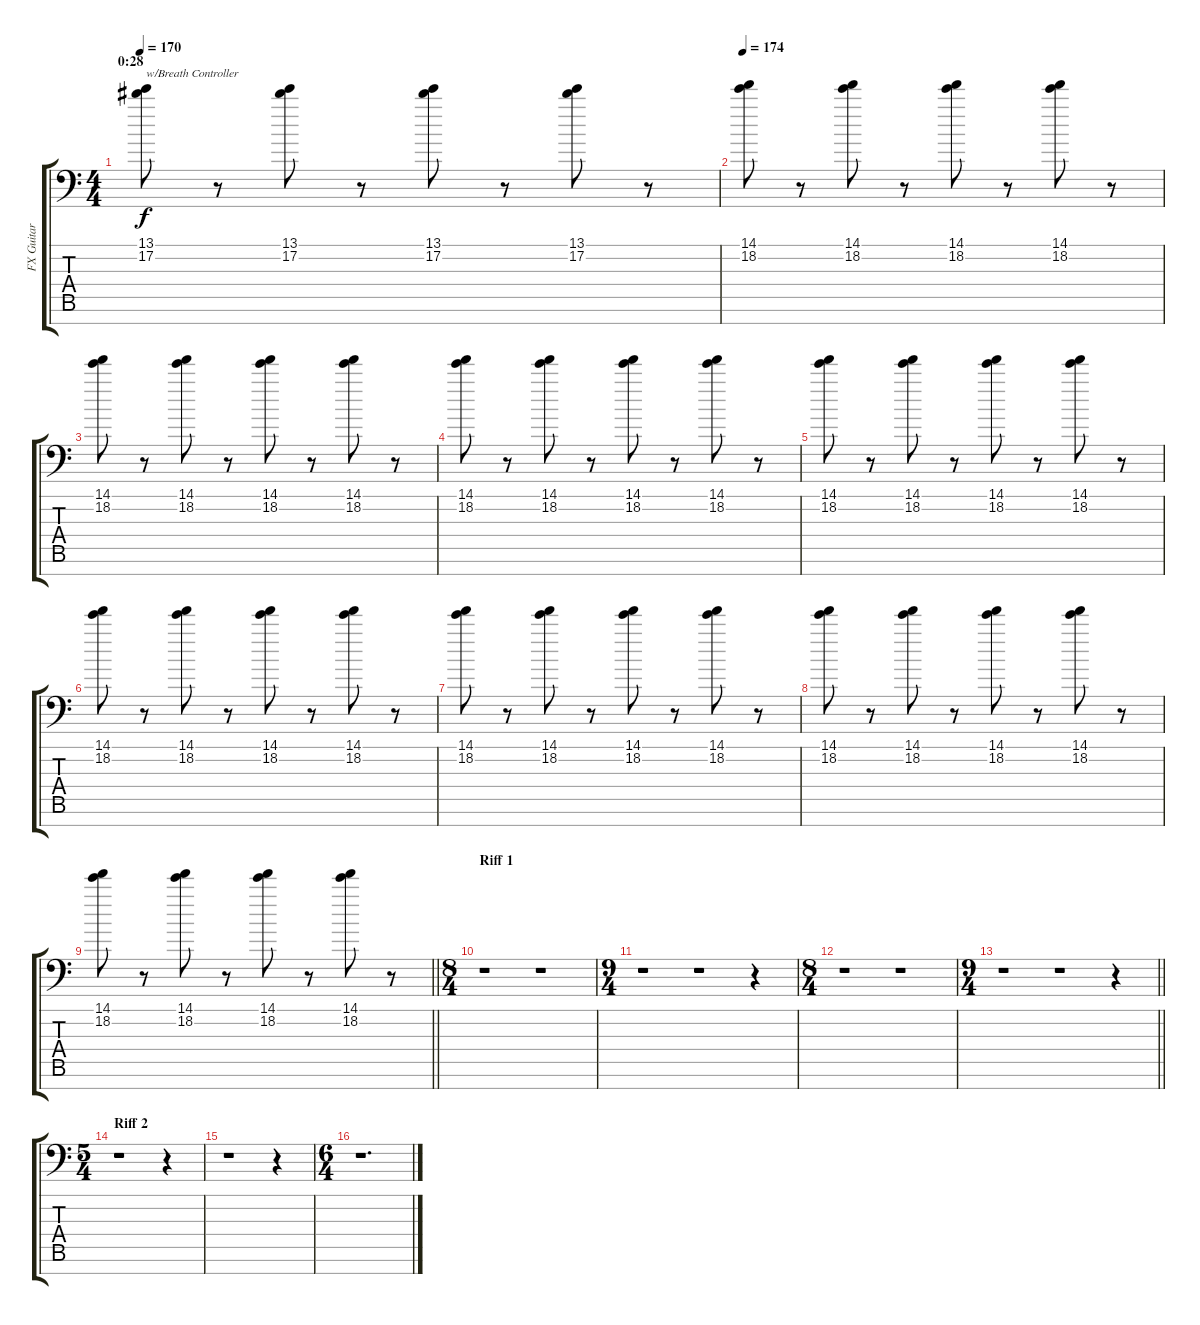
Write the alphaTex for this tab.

\track ("FX Guitar" "FX Guitar") {instrument distortionguitar}
\staff {score tabs}
\tuning (Eb4 Bb3 Gb3 Db3 Ab2 Eb2 Bb1) {hide}
\ts (4 4)
\section ("" "0:28")
\tempo 170
\clef f4
\ks c
(13.1 17.2).8{txt "w/Breath Controller" dy f instrument distortionguitar} r.8 (13.1 17.2).8 r.8 (13.1 17.2).8 r.8 (13.1 17.2).8 r.8 |
\tempo 174
(14.1 18.2).8 r.8 (14.1 18.2).8 r.8 (14.1 18.2).8 r.8 (14.1 18.2).8 r.8 |
(14.1 18.2).8 r.8 (14.1 18.2).8 r.8 (14.1 18.2).8 r.8 (14.1 18.2).8 r.8 |
(14.1 18.2).8 r.8 (14.1 18.2).8 r.8 (14.1 18.2).8 r.8 (14.1 18.2).8 r.8 |
(14.1 18.2).8 r.8 (14.1 18.2).8 r.8 (14.1 18.2).8 r.8 (14.1 18.2).8 r.8 |
(14.1 18.2).8 r.8 (14.1 18.2).8 r.8 (14.1 18.2).8 r.8 (14.1 18.2).8 r.8 |
(14.1 18.2).8 r.8 (14.1 18.2).8 r.8 (14.1 18.2).8 r.8 (14.1 18.2).8 r.8 |
(14.1 18.2).8 r.8 (14.1 18.2).8 r.8 (14.1 18.2).8 r.8 (14.1 18.2).8 r.8 |
\barLineRight lightlight
(14.1 18.2).8 r.8 (14.1 18.2).8 r.8 (14.1 18.2).8 r.8 (14.1 18.2).8 r.8 |
\ts (8 4)
\section ("" "Riff 1")
r.1 r.1 |
\ts (9 4)
r.1 r.1 r.4 |
\ts (8 4)
r.1 r.1 |
\ts (9 4)
\barLineRight lightlight
r.1 r.1 r.4 |
\ts (5 4)
\section ("" "Riff 2")
r.1 r.4 |
r.1 r.4 |
\ts (6 4)
r.1{d}
